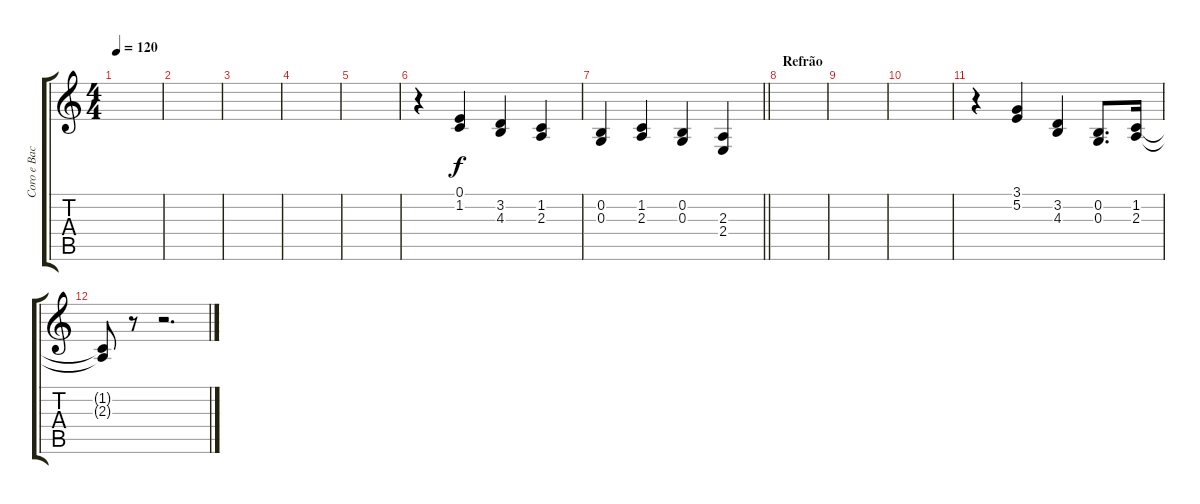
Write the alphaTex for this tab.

\track ("Coro e Back" "Coro e Bac") {instrument choiraahs}
\staff {score tabs}
\tuning (E4 B3 G3 D3 A2 E2) {hide}
\ts (4 4)
\tempo 120
\clef g2
\ks c
|
|
|
|
|
r.4 (0.1 1.2).4{dy f} (3.2 4.3).4 (1.2 2.3).4 |
\barLineRight lightlight
(0.2 0.3).4 (1.2 2.3).4 (0.2 0.3).4 (2.3 2.4).4 |
\section ("" "Refrão")
|
|
|
r.4 (3.1 5.2).4 (3.2 4.3).4 (0.2 0.3).8{d} (1.2 2.3).16 |
(1.2{t} 2.3{t}).8 r.8 r.2{d}
